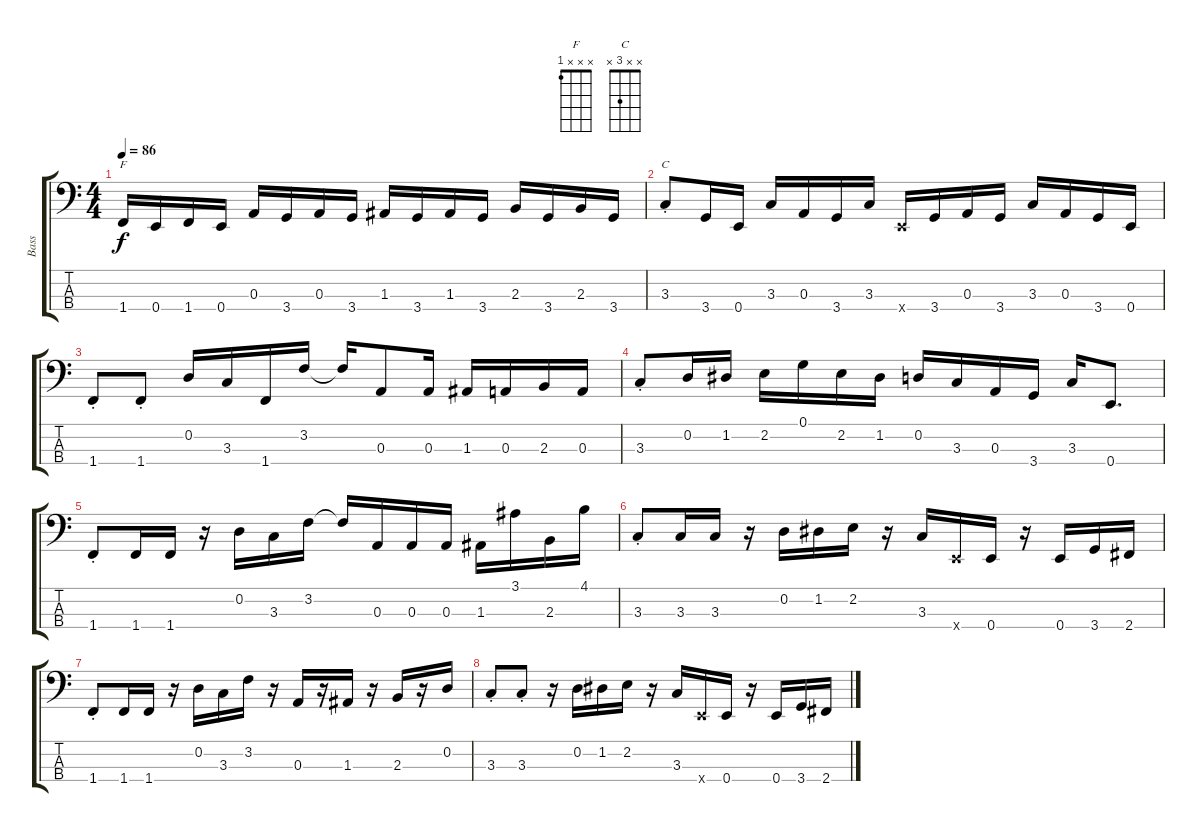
\track ("Bass" "Bass") {instrument electricbassfinger}
\staff {score tabs}
\tuning (G2 D2 A1 E1) {hide}
\chord ("F" x x x 1)
\chord ("C" x x 3 x)
\ts (4 4)
\tempo 86
\clef f4
\ks c
1.4.16{ch "F" dy f} 0.4.16 1.4.16 0.4.16 0.3.16 3.4.16 0.3.16 3.4.16 1.3.16 3.4.16 1.3.16 3.4.16 2.3.16 3.4.16 2.3.16 3.4.16 |
3.3{st}.8{ch "C"} 3.4.16 0.4.16 3.3.16 0.3.16 3.4.16 3.3.16 0.4{x}.16 3.4.16 0.3.16 3.4.16 3.3.16 0.3.16 3.4.16 0.4.16 |
1.4{st}.8 1.4{st}.8 0.2.16 3.3.16 1.4.16 3.2.16 3.2{t}.16 0.3.8 0.3.16 1.3.16 0.3.16 2.3.16 0.3.16 |
3.3{st}.8 0.2.16 1.2.16 2.2.16 0.1.16 2.2.16 1.2.16 0.2.16 3.3.16 0.3.16 3.4.16 3.3.16 0.4.8{d} |
1.4{st}.8 1.4.16 1.4.16 r.16 0.2.16 3.3.16 3.2.16 3.2{t}.16 0.3.16 0.3.16 0.3.16 1.3.16 3.1.16 2.3.16 4.1.16 |
3.3{st}.8 3.3.16 3.3.16 r.16 0.2.16 1.2.16 2.2.16 r.16 3.3.16 0.4{x}.16 0.4.16 r.16 0.4.16 3.4.16 2.4.16 |
1.4{st}.8 1.4.16 1.4.16 r.16 0.2.16 3.3.16 3.2.16 r.16 0.3.16 r.16 1.3.16 r.16 2.3.16 r.16 0.2.16 |
3.3{st}.8 3.3{st}.8 r.16 0.2.16 1.2.16 2.2.16 r.16 3.3.16 0.4{x}.16 0.4.16 r.16 0.4.16 3.4.16 2.4.16
